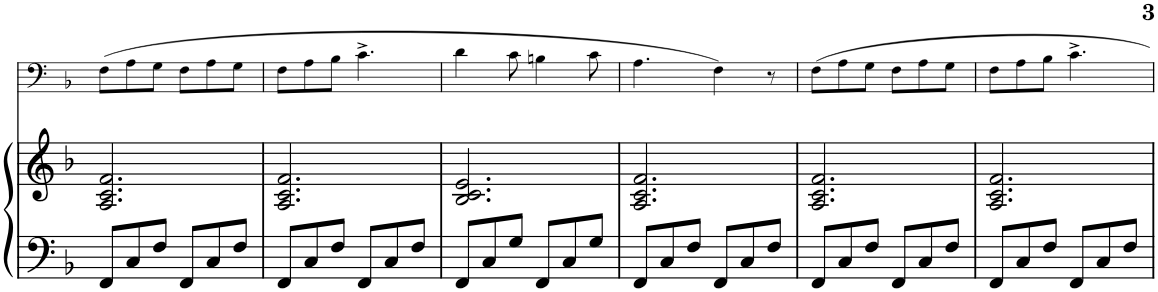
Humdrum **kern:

**kern	**kern	**kern
*part2	*part2	*part1
*staff3	*staff2	*staff1
*I"Piano	*	*I"Trombone
*I'Pno	*	*I'Trb
!!LO:PB:g=z
*clefF4	*clefG2	*clefF4
*k[b-]	*k[b-]	*k[b-]
*M6/8	*M6/8	*M6/8
=56	=56	=56
8FF/L	2.A/ 2.c/ 2.f/	(8F\L
8C/	.	8A\
8F/J	.	8G\J
8FF/L	.	8F\L
8C/	.	8A\
8F/J	.	8G\J
=57	=57	=57
8FF/L	2.A/ 2.c/ 2.f/	8F\L
8C/	.	8A\
8F/J	.	8B-\J
8FF/L	.	4.c^\
8C/	.	.
8F/J	.	.
=58	=58	=58
8FF/L	2.B-/ 2.c/ 2.e/	4d\
8C/	.	.
8G/J	.	8c\
8FF/L	.	4Bn\
8C/	.	.
8G/J	.	8c\
=59	=59	=59
8FF/L	2.A/ 2.c/ 2.f/	4.A\
8C/	.	.
8F/J	.	.
8FF/L	.	4F\)
8C/	.	.
8F/J	.	8r
=60	=60	=60
8FF/L	2.A/ 2.c/ 2.f/	8F\L
8C/	.	8A\
8F/J	.	8G\J
8FF/L	.	8F\L
8C/	.	8A\
8F/J	.	8G\J
=61	=61	=61
8FF/L	2.A/ 2.c/ 2.f/	8F\L
8C/	.	8A\
8F/J	.	8B-\J
8FF/L	.	4.c^\
8C/	.	.
8F/J	.	.
=	=	=
*-	*-	*-
